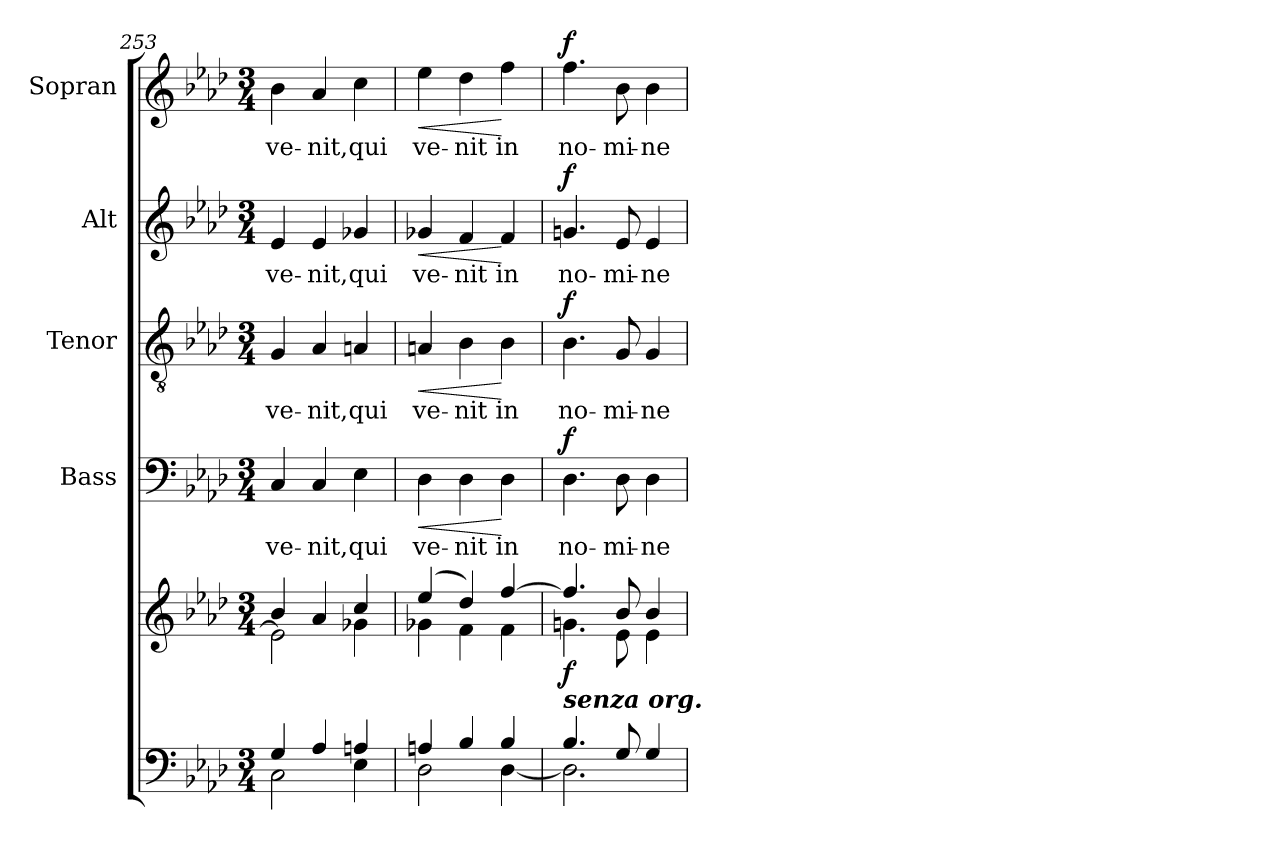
**kern	**kern	**dynam	**kern	**text	**dynam	**kern	**text	**dynam	**kern	**text	**dynam	**kern	**text	**dynam
*part5	*part5	*part5	*part4	*part4	*part4	*part3	*part3	*part3	*part2	*part2	*part2	*part1	*part1	*part1
*staff6	*staff5	*staff5/6	*staff4	*staff4	*staff4	*staff3	*staff3	*staff3	*staff2	*staff2	*staff2	*staff1	*staff1	*staff1
*	*	*	*I"Bass	*	*	*I"Tenor	*	*	*I"Alt	*	*	*I"Sopran	*	*
*	*	*	*I'B.	*	*	*I'T.	*	*	*I'A.	*	*	*I'S.	*	*
*clefF4	*clefG2	*	*clefF4	*	*	*clefGv2	*	*	*clefG2	*	*	*clefG2	*	*
*k[b-e-a-d-]	*k[b-e-a-d-]	*	*k[b-e-a-d-]	*	*	*k[b-e-a-d-]	*	*	*k[b-e-a-d-]	*	*	*k[b-e-a-d-]	*	*
*A-:	*A-:	*	*A-:	*	*	*A-:	*	*	*A-:	*	*	*A-:	*	*
*M3/4	*M3/4	*	*M3/4	*	*	*M3/4	*	*	*M3/4	*	*	*M3/4	*	*
=253	=253	=253	=253	=253	=253	=253	=253	=253	=253	=253	=253	=253	=253	=253
*^	*^	*	*	*	*	*	*	*	*	*	*	*	*	*
!	!	!	!	!	!	!LO:LY:b	!	!	!LO:LY:b	!	!	!LO:LY:b	!	!	!LO:LY:b	!
4G/	2C\	4b-/	2e-\]	.	4C/	ve-	.	4G/	ve-	.	4e-/	ve-	.	4b-\	ve-	.
!	!	!	!	!	!	!LO:LY:b	!	!	!LO:LY:b	!	!	!LO:LY:b	!	!	!LO:LY:b	!
4A-/	.	4a-/	.	.	4C/	-nit,	.	4A-/	-nit,	.	4e-/	-nit,	.	4a-/	-nit,	.
!	!	!	!	!	!	!LO:LY:b	!	!	!LO:LY:b	!	!	!LO:LY:b	!	!	!LO:LY:b	!
4An/	4E-\	4cc/	4g-X\	.	4E-\	qui	.	4An/	qui	.	4g-X/	qui	.	4cc\	qui	.
!!LO:PB:g=z
=254	=254	=254	=254	=254	=254	=254	=254	=254	=254	=254	=254	=254	=254	=254	=254	=254
!	!	!	!	!	!	!LO:LY:b	!LO:HP:b	!	!LO:LY:b	!LO:HP:b	!	!LO:LY:b	!LO:HP:b	!	!LO:LY:b	!LO:HP:b
4An/	2D-\	(4ee-/	4g-X\	.	4D-\	ve-	<	4An/	ve-	<	4g-X/	ve-	<	4ee-\	ve-	<
!	!	!	!	!	!	!LO:LY:b	!	!	!LO:LY:b	!	!	!LO:LY:b	!	!	!LO:LY:b	!
4B-/	.	4dd-/)	4f\	.	4D-\	-nit	.	4B-\	-nit	.	4f/	-nit	.	4dd-\	-nit	.
!	!	!	!	!	!	!LO:LY:b	!	!	!LO:LY:b	!	!	!LO:LY:b	!	!	!LO:LY:b	!
4B-/	[<4D-\	[>4ff/	4f\	.	4D-\	in	[	4B-\	in	[	4f/	in	[	4ff\	in	[
=255	=255	=255	=255	=255	=255	=255	=255	=255	=255	=255	=255	=255	=255	=255	=255	=255
!	!	!LO:TX:b:Bi:t=senza org.	!	!	!	!	!	!	!	!	!	!	!	!	!	!
!	!	!	!	!LO:DY:b	!	!LO:LY:b	!LO:DY:a	!	!LO:LY:b	!LO:DY:a	!	!LO:LY:b	!LO:DY:a	!	!LO:LY:b	!LO:DY:a
4.B-/	2.D-\]	4.ff/]	4.gn\	f	4.D-\	no-	f	4.B-\	no-	f	4.gn/	no-	f	4.ff\	no-	f
!	!	!	!	!	!	!LO:LY:b	!	!	!LO:LY:b	!	!	!LO:LY:b	!	!	!LO:LY:b	!
8G/	.	8b-/	8e-\	.	8D-\	-mi-	.	8G/	-mi-	.	8e-/	-mi-	.	8b-\	-mi-	.
!	!	!	!	!	!	!LO:LY:b	!	!	!LO:LY:b	!	!	!LO:LY:b	!	!	!LO:LY:b	!
4G/	.	4b-/	4e-\	.	4D-\	-ne	.	4G/	-ne	.	4e-/	-ne	.	4b-\	-ne	.
*v	*v	*	*	*	*	*	*	*	*	*	*	*	*	*	*	*
*	*v	*v	*	*	*	*	*	*	*	*	*	*	*	*	*
=	=	=	=	=	=	=	=	=	=	=	=	=	=	=
*-	*-	*-	*-	*-	*-	*-	*-	*-	*-	*-	*-	*-	*-	*-
